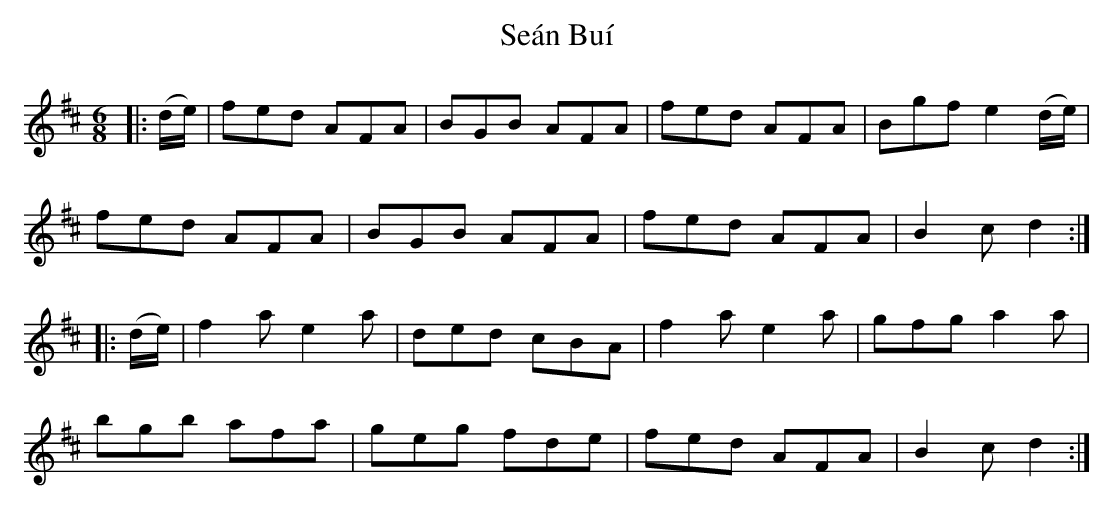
X:1
T: Seán Buí
M: 6/8
L: 1/8
K: Dmaj
|:(d/e/)|fed AFA|BGB AFA|fed AFA|Bgf e2 (d/e/)|
fed AFA|BGB AFA|fed AFA|B2 c d2:|
|:(d/e/)|f2 a e2 a|ded cBA|f2 a e2 a|gfg a2 a|
bgb afa|geg fde|fed AFA|B2 c d2:|
